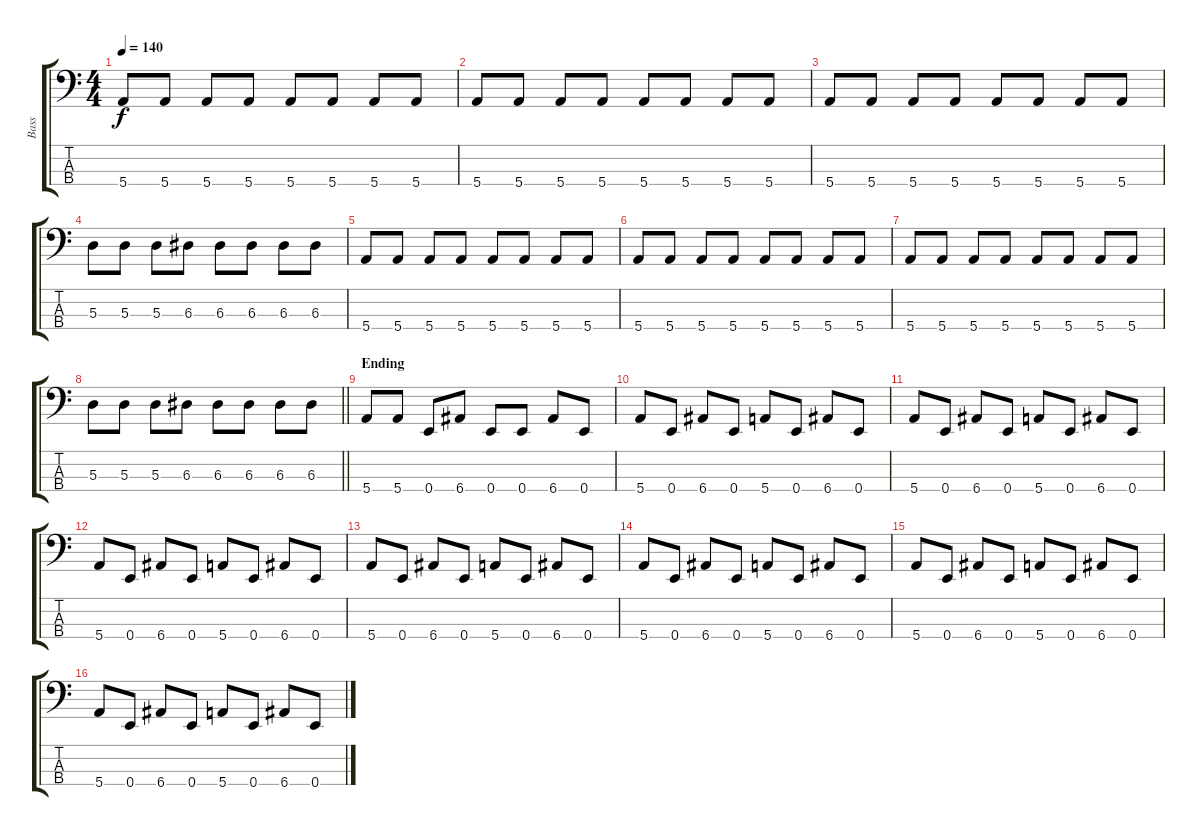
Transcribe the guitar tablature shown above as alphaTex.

\track ("Bass" "Bass") {instrument electricbassfinger}
\staff {score tabs}
\tuning (G2 D2 A1 E1) {hide}
\ts (4 4)
\tempo 140
\clef f4
\ks c
5.4.8{dy f} 5.4.8 5.4.8 5.4.8 5.4.8 5.4.8 5.4.8 5.4.8 |
5.4.8 5.4.8 5.4.8 5.4.8 5.4.8 5.4.8 5.4.8 5.4.8 |
5.4.8 5.4.8 5.4.8 5.4.8 5.4.8 5.4.8 5.4.8 5.4.8 |
5.3.8 5.3.8 5.3.8 6.3.8 6.3.8 6.3.8 6.3.8 6.3.8 |
5.4.8 5.4.8 5.4.8 5.4.8 5.4.8 5.4.8 5.4.8 5.4.8 |
5.4.8 5.4.8 5.4.8 5.4.8 5.4.8 5.4.8 5.4.8 5.4.8 |
5.4.8 5.4.8 5.4.8 5.4.8 5.4.8 5.4.8 5.4.8 5.4.8 |
\barLineRight lightlight
5.3.8 5.3.8 5.3.8 6.3.8 6.3.8 6.3.8 6.3.8 6.3.8 |
\section ("" "Ending")
5.4.8 5.4.8 0.4.8 6.4.8 0.4.8 0.4.8 6.4.8 0.4.8 |
5.4.8 0.4.8 6.4.8 0.4.8 5.4.8 0.4.8 6.4.8 0.4.8 |
5.4.8 0.4.8 6.4.8 0.4.8 5.4.8 0.4.8 6.4.8 0.4.8 |
5.4.8 0.4.8 6.4.8 0.4.8 5.4.8 0.4.8 6.4.8 0.4.8 |
5.4.8 0.4.8 6.4.8 0.4.8 5.4.8 0.4.8 6.4.8 0.4.8 |
5.4.8 0.4.8 6.4.8 0.4.8 5.4.8 0.4.8 6.4.8 0.4.8 |
5.4.8 0.4.8 6.4.8 0.4.8 5.4.8 0.4.8 6.4.8 0.4.8 |
5.4.8 0.4.8 6.4.8 0.4.8 5.4.8 0.4.8 6.4.8 0.4.8
